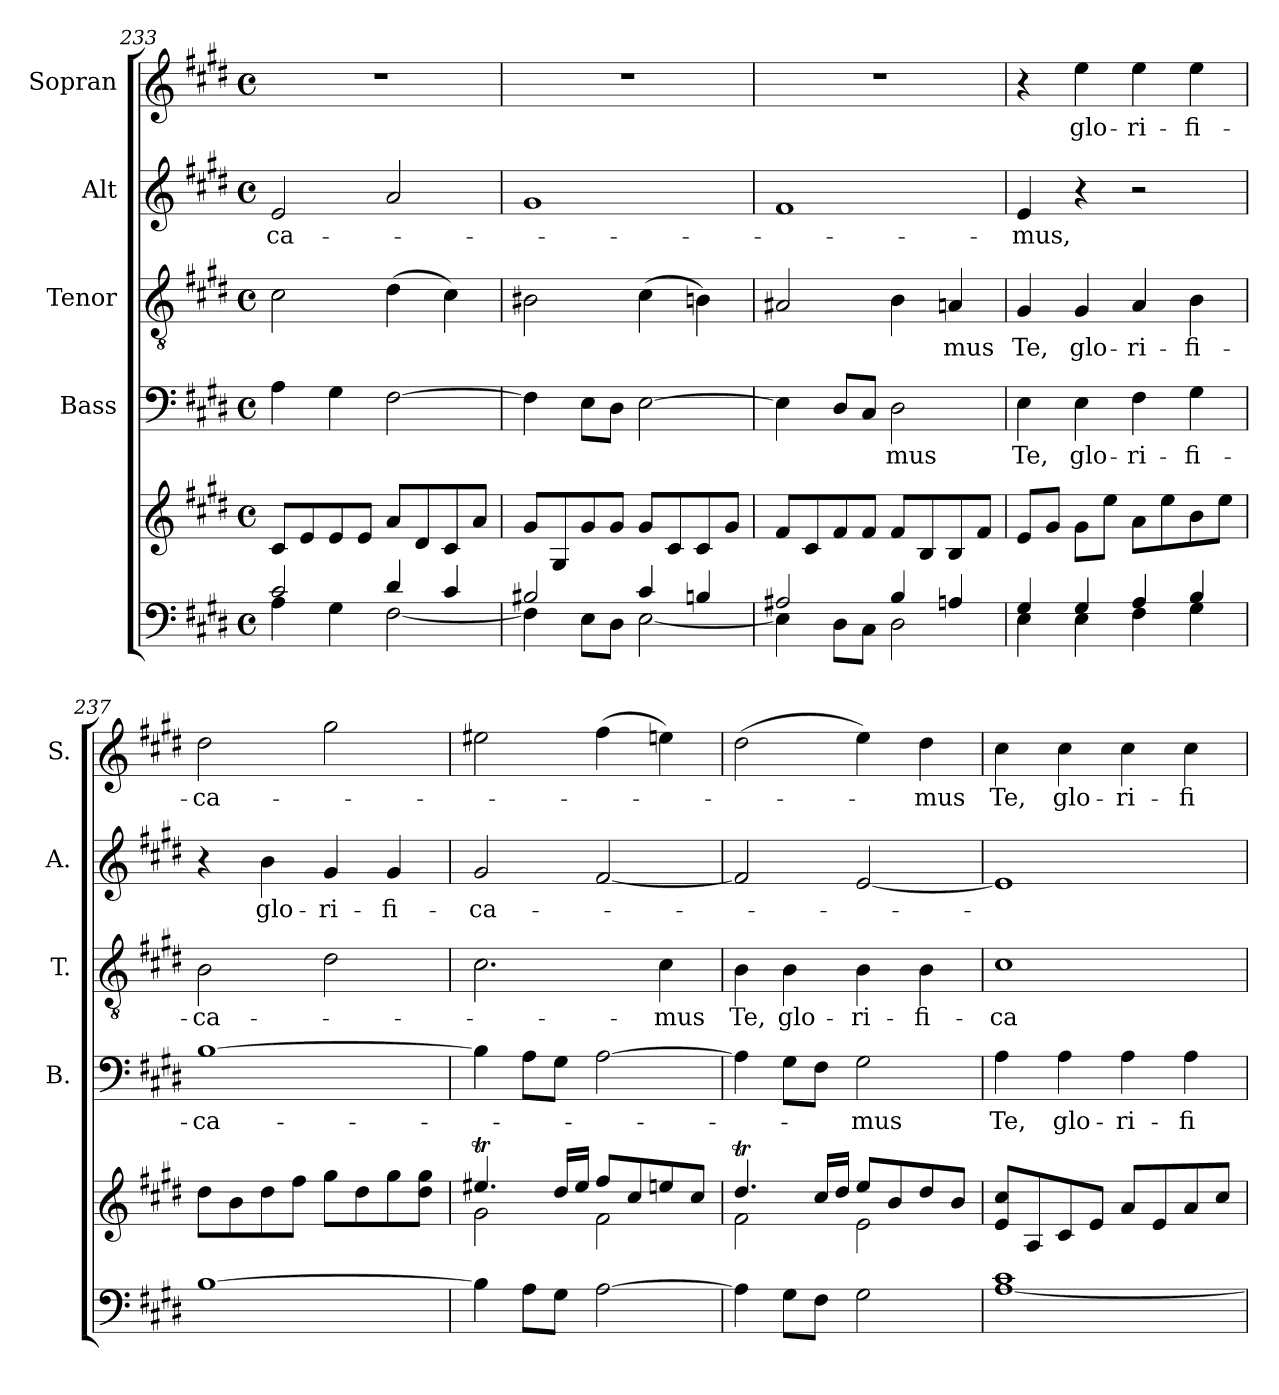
**kern	**kern	**kern	**text	**kern	**text	**kern	**text	**kern	**text
*part5	*part5	*part4	*part4	*part3	*part3	*part2	*part2	*part1	*part1
*staff6	*staff5	*staff4	*staff4	*staff3	*staff3	*staff2	*staff2	*staff1	*staff1
*	*	*I"Bass	*	*I"Tenor	*	*I"Alt	*	*I"Sopran	*
*	*	*I'B.	*	*I'T.	*	*I'A.	*	*I'S.	*
!!LO:PB:g=z
*clefF4	*clefG2	*clefF4	*	*clefGv2	*	*clefG2	*	*clefG2	*
*k[f#c#g#d#]	*k[f#c#g#d#]	*k[f#c#g#d#]	*	*k[f#c#g#d#]	*	*k[f#c#g#d#]	*	*k[f#c#g#d#]	*
*E:	*E:	*E:	*	*E:	*	*E:	*	*E:	*
*M4/4	*M4/4	*M4/4	*	*M4/4	*	*M4/4	*	*M4/4	*
*met(c)	*met(c)	*met(c)	*	*met(c)	*	*met(c)	*	*met(c)	*
=233	=233	=233	=233	=233	=233	=233	=233	=233	=233
*^	*	*	*	*	*	*	*	*	*
!	!	!	!	!	!	!	!	!LO:LY:b	!	!
2c#/	4A\	8c#/L	4A\	.	2c#\	.	2e/	-ca-	1r	.
.	.	8e/	.	.	.	.	.	.	.	.
.	4G#\	8e/	4G#\	.	.	.	.	.	.	.
.	.	8e/J	.	.	.	.	.	.	.	.
4d#/	[<2F#\	8a/L	[2F#\	.	(>4d#\	.	2a/	.	.	.
.	.	8d#/	.	.	.	.	.	.	.	.
4c#/	.	8c#/	.	.	4c#\)	.	.	.	.	.
.	.	8a/J	.	.	.	.	.	.	.	.
=234	=234	=234	=234	=234	=234	=234	=234	=234	=234	=234
2B#X/	4F#\]	8g#/L	4F#\]	.	2B#X\	.	1g#	.	1r	.
.	.	8G#/	.	.	.	.	.	.	.	.
.	8E\L	8g#/	8E\L	.	.	.	.	.	.	.
.	8D#\J	8g#/J	8D#\J	.	.	.	.	.	.	.
4c#/	[<2E\	8g#/L	[2E\	.	(>4c#\	.	.	.	.	.
.	.	8c#/	.	.	.	.	.	.	.	.
4Bn/	.	8c#/	.	.	4Bn\)	.	.	.	.	.
.	.	8g#/J	.	.	.	.	.	.	.	.
=235	=235	=235	=235	=235	=235	=235	=235	=235	=235	=235
2A#X/	4E\]	8f#/L	4E\]	.	2A#X/	.	1f#	.	1r	.
.	.	8c#/	.	.	.	.	.	.	.	.
.	8D#\L	8f#/	8D#/L	.	.	.	.	.	.	.
.	8C#\J	8f#/J	8C#/J	.	.	.	.	.	.	.
!	!	!	!	!LO:LY:b	!	!	!	!	!	!
4B/	2D#\	8f#/L	2D#\	-mus	4B\	.	.	.	.	.
.	.	8B/	.	.	.	.	.	.	.	.
!	!	!	!	!	!	!LO:LY:b	!	!	!	!
4An/	.	8B/	.	.	4An/	-mus	.	.	.	.
.	.	8f#/J	.	.	.	.	.	.	.	.
=236	=236	=236	=236	=236	=236	=236	=236	=236	=236	=236
!	!	!	!	!LO:LY:b	!	!LO:LY:b	!	!LO:LY:b	!	!
4G#/	4E\	8e/L	4E\	Te,	4G#/	Te,	4e/	-mus,	4r	.
.	.	8g#/J	.	.	.	.	.	.	.	.
!	!	!	!	!LO:LY:b	!	!LO:LY:b	!	!	!	!LO:LY:b
4G#/	4E\	8g#\L	4E\	glo-	4G#/	glo-	4r	.	4ee\	glo-
.	.	8ee\J	.	.	.	.	.	.	.	.
!	!	!	!	!LO:LY:b	!	!LO:LY:b	!	!	!	!LO:LY:b
4A/	4F#\	8a\L	4F#\	-ri-	4A/	-ri-	2r	.	4ee\	-ri-
.	.	8ee\	.	.	.	.	.	.	.	.
!	!	!	!	!LO:LY:b	!	!LO:LY:b	!	!	!	!LO:LY:b
4B/	4G#\	8b\	4G#\	-fi-	4B\	-fi-	.	.	4ee\	-fi-
.	.	8ee\J	.	.	.	.	.	.	.	.
*v	*v	*	*	*	*	*	*	*	*	*
=237	=237	=237	=237	=237	=237	=237	=237	=237	=237
!	!	!	!LO:LY:b	!	!LO:LY:b	!	!	!	!LO:LY:b
[1B	8dd#\L	[1B	-ca-	2B\	-ca-	4r	.	2dd#\	-ca-
.	8b\	.	.	.	.	.	.	.	.
!	!	!	!	!	!	!	!LO:LY:b	!	!
.	8dd#\	.	.	.	.	4b\	glo-	.	.
.	8ff#\J	.	.	.	.	.	.	.	.
!	!	!	!	!	!	!	!LO:LY:b	!	!
.	8gg#\L	.	.	2d#\	.	4g#/	-ri-	2gg#\	.
.	8dd#\	.	.	.	.	.	.	.	.
!	!	!	!	!	!	!	!LO:LY:b	!	!
.	8gg#\	.	.	.	.	4g#/	-fi-	.	.
.	8dd#\ 8gg#\J	.	.	.	.	.	.	.	.
!!LO:LB:g=z
=238	=238	=238	=238	=238	=238	=238	=238	=238	=238
*	*^	*	*	*	*	*	*	*	*
!	!	!	!	!	!	!	!	!LO:LY:b	!	!
4B\]	4.ee#Xt/	2g#\	4B\]	.	2.c#\	.	2g#/	-ca-	2ee#X\	.
8A\L	.	.	8A\L	.	.	.	.	.	.	.
8G#\J	16dd#/LL	.	8G#\J	.	.	.	.	.	.	.
.	16ee#/JJ	.	.	.	.	.	.	.	.	.
[2A\	8ff#/L	2f#\	[2A\	.	.	.	[2f#/	.	(>4ff#\	.
.	8cc#/	.	.	.	.	.	.	.	.	.
!	!	!	!	!	!	!LO:LY:b	!	!	!	!
.	8een/	.	.	.	4c#\	-mus	.	.	4een\)	.
.	8cc#/J	.	.	.	.	.	.	.	.	.
=239	=239	=239	=239	=239	=239	=239	=239	=239	=239	=239
!	!	!	!	!	!	!LO:LY:b	!	!	!	!
4A\]	4.dd#t/	2f#\	4A\]	.	4B\	Te,	2f#/]	.	(>2dd#\	.
!	!	!	!	!	!	!LO:LY:b	!	!	!	!
8G#\L	.	.	8G#\L	.	4B\	glo-	.	.	.	.
8F#\J	16cc#/LL	.	8F#\J	.	.	.	.	.	.	.
.	16dd#/JJ	.	.	.	.	.	.	.	.	.
!	!	!	!	!LO:LY:b	!	!LO:LY:b	!	!	!	!
2G#\	8ee/L	2e\	2G#\	-mus	4B\	-ri-	[2e/	.	4ee\)	.
.	8b/	.	.	.	.	.	.	.	.	.
!	!	!	!	!	!	!LO:LY:b	!	!	!	!LO:LY:b
.	8dd#/	.	.	.	4B\	-fi-	.	.	4dd#\	-mus
.	8b/J	.	.	.	.	.	.	.	.	.
*	*v	*v	*	*	*	*	*	*	*	*
=240	=240	=240	=240	=240	=240	=240	=240	=240	=240
!	!	!	!LO:LY:b	!	!LO:LY:b	!	!	!	!LO:LY:b
[<1A 1c#	8e/ 8cc#/L	4A\	Te,	1c#	-ca-	1e]	.	4cc#\	Te,
.	8A/	.	.	.	.	.	.	.	.
!	!	!	!LO:LY:b	!	!	!	!	!	!LO:LY:b
.	8c#/	4A\	glo-	.	.	.	.	4cc#\	glo-
.	8e/J	.	.	.	.	.	.	.	.
!	!	!	!LO:LY:b	!	!	!	!	!	!LO:LY:b
.	8a/L	4A\	-ri-	.	.	.	.	4cc#\	-ri-
.	8e/	.	.	.	.	.	.	.	.
!	!	!	!LO:LY:b	!	!	!	!	!	!LO:LY:b
.	8a/	4A\	-fi-	.	.	.	.	4cc#\	-fi-
.	8cc#/J	.	.	.	.	.	.	.	.
=	=	=	=	=	=	=	=	=	=
*-	*-	*-	*-	*-	*-	*-	*-	*-	*-
